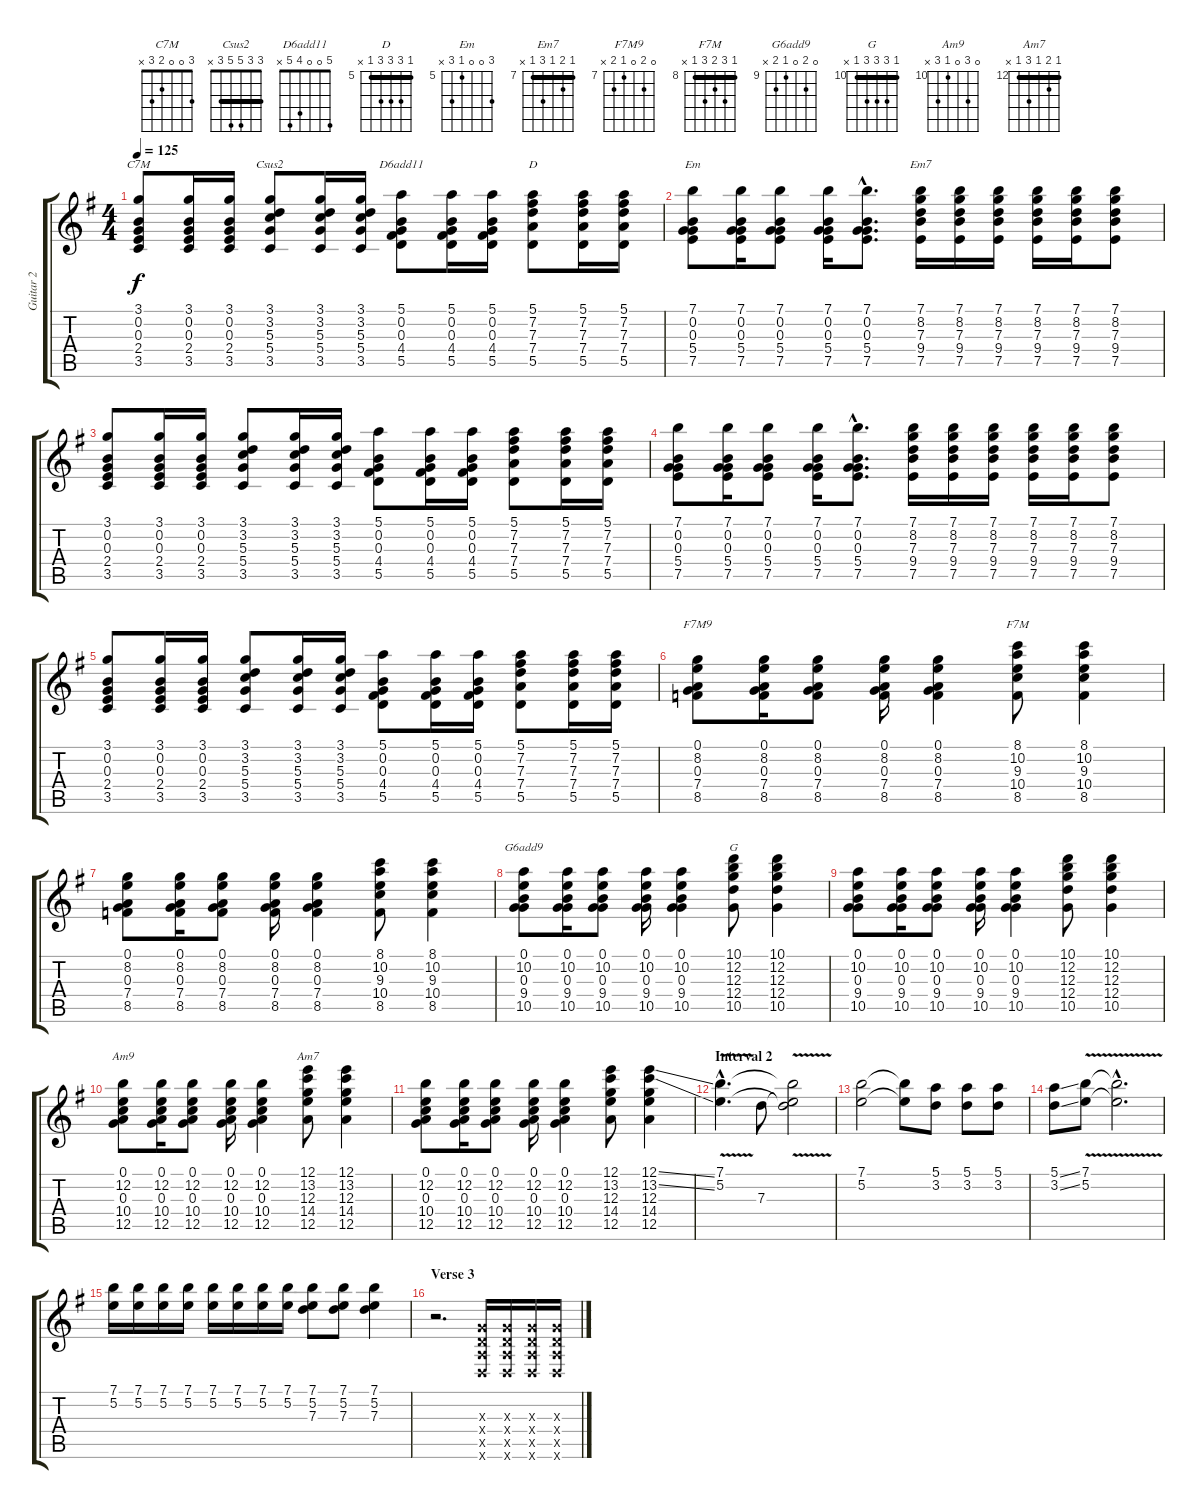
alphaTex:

\track ("Guitar 2" "Guitar 2") {instrument overdrivenguitar}
\staff {score tabs}
\tuning (E4 B3 G3 D3 A2 D2) {hide}
\chord ("C7M" 3 0 0 2 3 x)
\chord ("Csus2" 3 3 5 5 3 x) {barre 3}
\chord ("D6add11" 5 0 0 4 5 x)
\chord ("D" 5 7 7 7 5 x) {firstfret 5 barre 5}
\chord ("Em" 7 0 0 5 7 x) {firstfret 5}
\chord ("Em7" 7 8 7 9 7 x) {firstfret 7 barre 7}
\chord ("F7M9" 0 8 0 7 8 x) {firstfret 7}
\chord ("F7M" 8 10 9 10 8 x) {firstfret 8 barre 8}
\chord ("G6add9" 0 10 0 9 10 x) {firstfret 9}
\chord ("G" 10 12 12 12 10 x) {firstfret 10 barre 10}
\chord ("Am9" 0 12 0 10 12 x) {firstfret 10}
\chord ("Am7" 12 13 12 14 12 x) {firstfret 12 barre 12}
\ts (4 4)
\tempo 125
\clef g2
\ks eminor
(3.1 0.2 0.3 2.4 3.5).8{ch "C7M" dy f} (3.1 0.2 0.3 2.4 3.5).16 (3.1 0.2 0.3 2.4 3.5).16 (3.1 3.2 5.3 5.4 3.5).8{ch "Csus2"} (3.1 3.2 5.3 5.4 3.5).16 (3.1 3.2 5.3 5.4 3.5).16 (5.1 0.2 0.3 4.4 5.5).8{ch "D6add11"} (5.1 0.2 0.3 4.4 5.5).16 (5.1 0.2 0.3 4.4 5.5).16 (5.1 7.2 7.3 7.4 5.5).8{ch "D"} (5.1 7.2 7.3 7.4 5.5).16 (5.1 7.2 7.3 7.4 5.5).16 |
(7.1 0.2 0.3 5.4 7.5).8{ch "Em"} (7.1 0.2 0.3 5.4 7.5).16 (7.1 0.2 0.3 5.4 7.5).8 (7.1 0.2 0.3 5.4 7.5).16 (7.1{hac} 0.2{hac} 0.3{hac} 5.4{hac} 7.5{hac}).8{d} (7.1 8.2 7.3 9.4 7.5).16{ch "Em7"} (7.1 8.2 7.3 9.4 7.5).16 (7.1 8.2 7.3 9.4 7.5).16 (7.1 8.2 7.3 9.4 7.5).16 (7.1 8.2 7.3 9.4 7.5).16 (7.1 8.2 7.3 9.4 7.5).8 |
(3.1 0.2 0.3 2.4 3.5).8 (3.1 0.2 0.3 2.4 3.5).16 (3.1 0.2 0.3 2.4 3.5).16 (3.1 3.2 5.3 5.4 3.5).8 (3.1 3.2 5.3 5.4 3.5).16 (3.1 3.2 5.3 5.4 3.5).16 (5.1 0.2 0.3 4.4 5.5).8 (5.1 0.2 0.3 4.4 5.5).16 (5.1 0.2 0.3 4.4 5.5).16 (5.1 7.2 7.3 7.4 5.5).8 (5.1 7.2 7.3 7.4 5.5).16 (5.1 7.2 7.3 7.4 5.5).16 |
(7.1 0.2 0.3 5.4 7.5).8 (7.1 0.2 0.3 5.4 7.5).16 (7.1 0.2 0.3 5.4 7.5).8 (7.1 0.2 0.3 5.4 7.5).16 (7.1{hac} 0.2{hac} 0.3{hac} 5.4{hac} 7.5{hac}).8{d} (7.1 8.2 7.3 9.4 7.5).16 (7.1 8.2 7.3 9.4 7.5).16 (7.1 8.2 7.3 9.4 7.5).16 (7.1 8.2 7.3 9.4 7.5).16 (7.1 8.2 7.3 9.4 7.5).16 (7.1 8.2 7.3 9.4 7.5).8 |
(3.1 0.2 0.3 2.4 3.5).8 (3.1 0.2 0.3 2.4 3.5).16 (3.1 0.2 0.3 2.4 3.5).16 (3.1 3.2 5.3 5.4 3.5).8 (3.1 3.2 5.3 5.4 3.5).16 (3.1 3.2 5.3 5.4 3.5).16 (5.1 0.2 0.3 4.4 5.5).8 (5.1 0.2 0.3 4.4 5.5).16 (5.1 0.2 0.3 4.4 5.5).16 (5.1 7.2 7.3 7.4 5.5).8 (5.1 7.2 7.3 7.4 5.5).16 (5.1 7.2 7.3 7.4 5.5).16 |
(0.1 8.2 0.3 7.4 8.5).8{ch "F7M9"} (0.1 8.2 0.3 7.4 8.5).16 (0.1 8.2 0.3 7.4 8.5).8 (0.1 8.2 0.3 7.4 8.5).16 (0.1 8.2 0.3 7.4 8.5).4 (8.1 10.2 9.3 10.4 8.5).8{ch "F7M"} (8.1 10.2 9.3 10.4 8.5).4 |
(0.1 8.2 0.3 7.4 8.5).8 (0.1 8.2 0.3 7.4 8.5).16 (0.1 8.2 0.3 7.4 8.5).8 (0.1 8.2 0.3 7.4 8.5).16 (0.1 8.2 0.3 7.4 8.5).4 (8.1 10.2 9.3 10.4 8.5).8 (8.1 10.2 9.3 10.4 8.5).4 |
(0.1 10.2 0.3 9.4 10.5).8{ch "G6add9"} (0.1 10.2 0.3 9.4 10.5).16 (0.1 10.2 0.3 9.4 10.5).8 (0.1 10.2 0.3 9.4 10.5).16 (0.1 10.2 0.3 9.4 10.5).4 (10.1 12.2 12.3 12.4 10.5).8{ch "G"} (10.1 12.2 12.3 12.4 10.5).4 |
(0.1 10.2 0.3 9.4 10.5).8 (0.1 10.2 0.3 9.4 10.5).16 (0.1 10.2 0.3 9.4 10.5).8 (0.1 10.2 0.3 9.4 10.5).16 (0.1 10.2 0.3 9.4 10.5).4 (10.1 12.2 12.3 12.4 10.5).8 (10.1 12.2 12.3 12.4 10.5).4 |
(0.1 12.2 0.3 10.4 12.5).8{ch "Am9"} (0.1 12.2 0.3 10.4 12.5).16 (0.1 12.2 0.3 10.4 12.5).8 (0.1 12.2 0.3 10.4 12.5).16 (0.1 12.2 0.3 10.4 12.5).4 (12.1 13.2 12.3 14.4 12.5).8{ch "Am7"} (12.1 13.2 12.3 14.4 12.5).4 |
(0.1 12.2 0.3 10.4 12.5).8 (0.1 12.2 0.3 10.4 12.5).16 (0.1 12.2 0.3 10.4 12.5).8 (0.1 12.2 0.3 10.4 12.5).16 (0.1 12.2 0.3 10.4 12.5).4 (12.1 13.2 12.3 14.4 12.5).8 (12.1{ss} 13.2{ss} 12.3 14.4 12.5).4 |
\section ("" "Interval 2")
(7.1{v hac} 5.2{v hac}).4{d} 7.3.8 (7.1{t} 5.2{t} 7.3{t}).2 |
(7.1 5.2).2 (7.1{t} 5.2{t}).8 (5.1 3.2).8 (5.1 3.2).8 (5.1 3.2).8 |
(5.1{ss} 3.2{ss}).8 (7.1{v} 5.2{v}).8 (7.1{hac t} 5.2{hac t}).2{d} |
(7.1 5.2).16 (7.1 5.2).16 (7.1 5.2).16 (7.1 5.2).16 (7.1 5.2).16 (7.1 5.2).16 (7.1 5.2).16 (7.1 5.2).16 (7.1 5.2 7.3).8 (7.1 5.2 7.3).8 (7.1 5.2 7.3).4 |
\section ("" "Verse 3")
r.2{d} (0.3{x} 0.4{x} 0.5{x} 0.6{x}).16 (0.3{x} 0.4{x} 0.5{x} 0.6{x}).16 (0.3{x} 0.4{x} 0.5{x} 0.6{x}).16 (0.3{x} 0.4{x} 0.5{x} 0.6{x}).16
